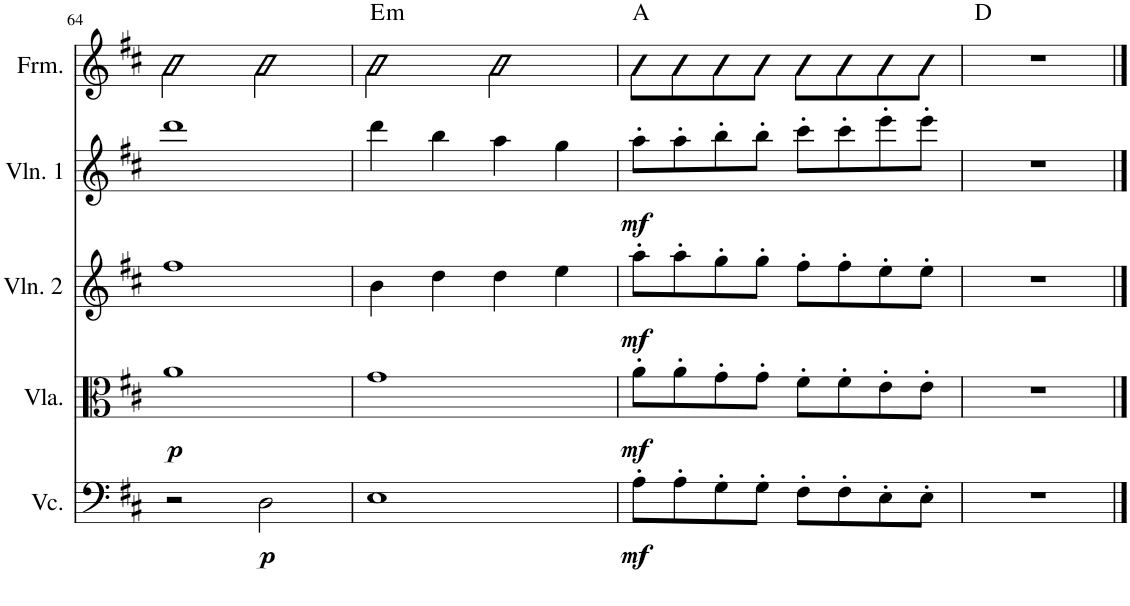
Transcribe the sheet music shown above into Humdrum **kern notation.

**kern	**dynam	**kern	**dynam	**kern	**dynam	**kern	**dynam	**kern	**harte
*part5	*part5	*part4	*part4	*part3	*part3	*part2	*part2	*part1	*part1
*staff5	*staff5	*staff4	*staff4	*staff3	*staff3	*staff2	*staff2	*staff1	*
*I"Violoncello	*	*I"Viola	*	*I"Violin 2	*	*I"Violin 1	*	*I"Form	*
*I'Vc.	*	*I'Vla.	*	*I'Vln. 2	*	*I'Vln. 1	*	*I'Frm.	*
!!LO:PB:g=z
*clefF4	*	*clefC3	*	*clefG2	*	*clefG2	*	*clefG2	*
*k[f#c#]	*	*k[f#c#]	*	*k[f#c#]	*	*k[f#c#]	*	*k[f#c#]	*
*M4/4	*	*M4/4	*	*M4/4	*	*M4/4	*	*M4/4	*
=64	=64	=64	=64	=64	=64	=64	=64	=64	=64
!	!	!	!LO:DY:b	!	!	!	!	!	!
2r	.	1a	p	1ff#	.	1ddd	.	2b\	.
!	!LO:DY:b	!	!	!	!	!	!	!	!
2D\	p	.	.	.	.	.	.	2b\	.
=65	=65	=65	=65	=65	=65	=65	=65	=65	=65
!	!	!	!	!	!	!	!	!	!LO:H:kt=m
1E	.	1g	.	4b\	.	4ddd\	.	2b\	E:min
.	.	.	.	4dd\	.	4bb\	.	.	.
.	.	.	.	4dd\	.	4aa\	.	2b\	.
.	.	.	.	4ee\	.	4gg\	.	.	.
=66	=66	=66	=66	=66	=66	=66	=66	=66	=66
!	!LO:DY:b	!	!LO:DY:b	!	!LO:DY:b	!	!LO:DY:b	!	!
8A'\L	mf	8a'\L	mf	8aa'\L	mf	8aa'\L	mf	8b\L	A:maj
8A'\	.	8a'\	.	8aa'\	.	8aa'\	.	8b\	.
8G'\	.	8g'\	.	8gg'\	.	8bb'\	.	8b\	.
8G'\J	.	8g'\J	.	8gg'\J	.	8bb'\J	.	8b\J	.
8F#'\L	.	8f#'\L	.	8ff#'\L	.	8ccc#'\L	.	8b\L	.
8F#'\	.	8f#'\	.	8ff#'\	.	8ccc#'\	.	8b\	.
8E'\	.	8e'\	.	8ee'\	.	8eee'\	.	8b\	.
8E'\J	.	8e'\J	.	8ee'\J	.	8eee'\J	.	8b\J	.
=67	=67	=67	=67	=67	=67	=67	=67	=67	=67
1r	.	1r	.	1r	.	1r	.	1r	D:maj
==	==	==	==	==	==	==	==	==	==
*-	*-	*-	*-	*-	*-	*-	*-	*-	*-
